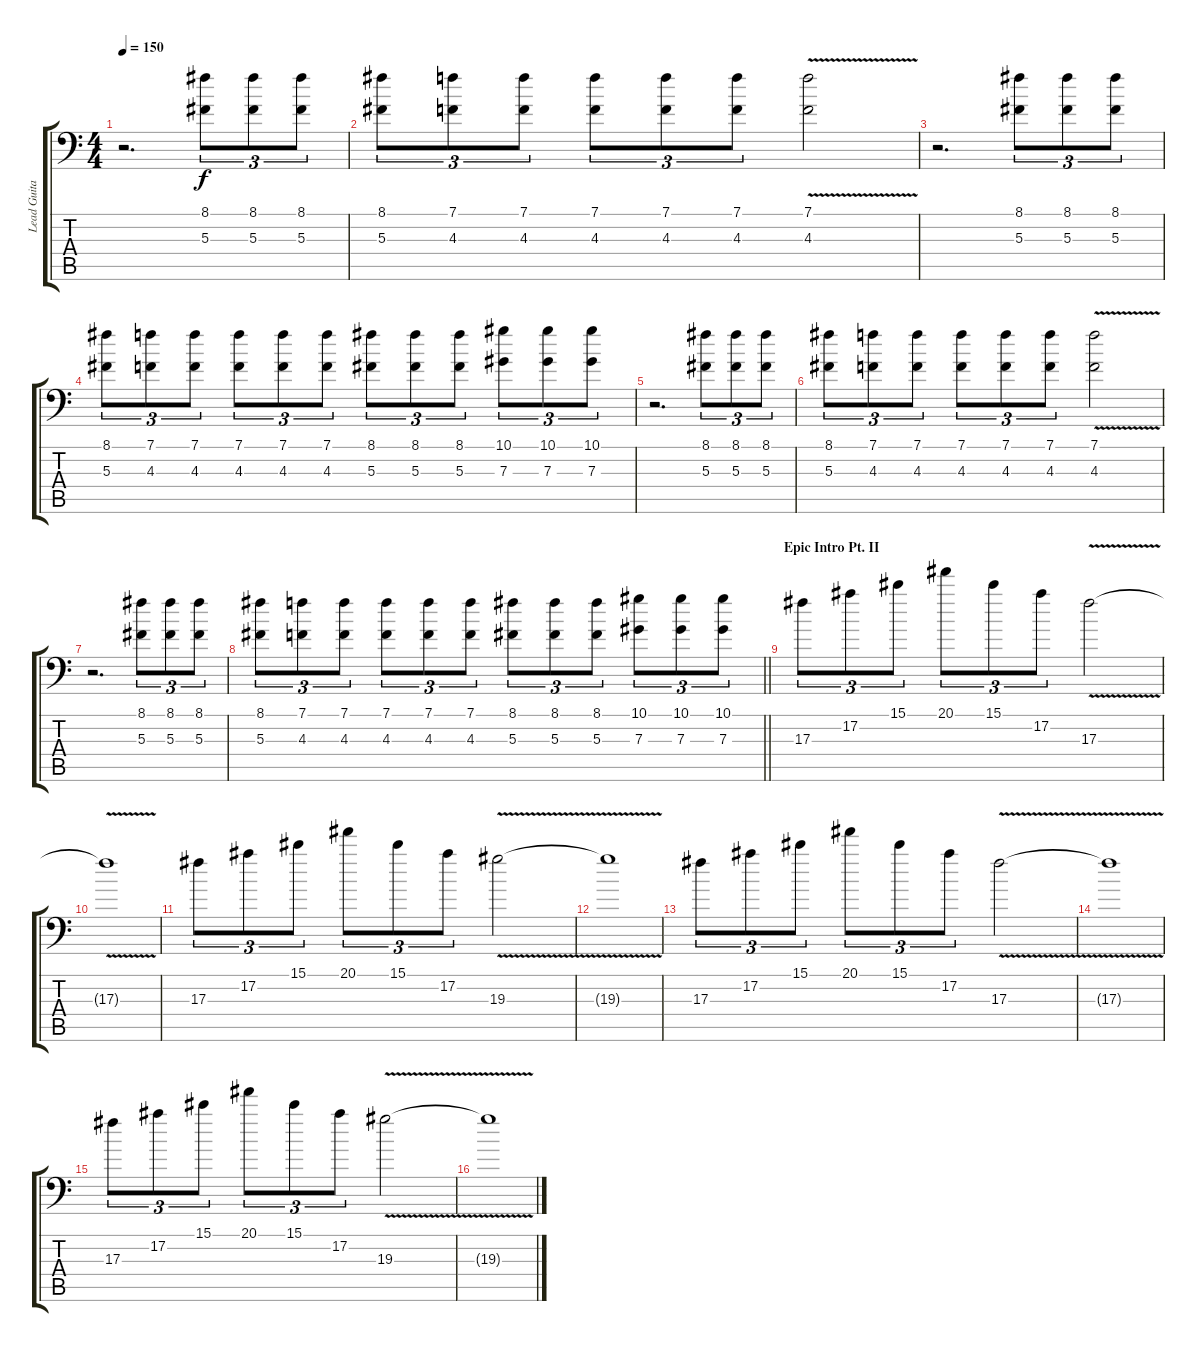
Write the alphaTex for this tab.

\track ("Lead Guitar II" "Lead Guita") {instrument distortionguitar}
\staff {score tabs}
\tuning (Bb3 F3 Db3 Ab2 Eb2 Bb1) {hide}
\ts (4 4)
\tempo 150
\clef f4
\ks c
r.2{d dy f} (8.1 5.3).8{tu (3 2)} (8.1 5.3).8{tu (3 2)} (8.1 5.3).8{tu (3 2)} |
(8.1 5.3).8{tu (3 2)} (7.1 4.3).8{tu (3 2)} (7.1 4.3).8{tu (3 2)} (7.1 4.3).8{tu (3 2)} (7.1 4.3).8{tu (3 2)} (7.1 4.3).8{tu (3 2)} (7.1{v} 4.3{v}).2 |
r.2{d} (8.1 5.3).8{tu (3 2)} (8.1 5.3).8{tu (3 2)} (8.1 5.3).8{tu (3 2)} |
(8.1 5.3).8{tu (3 2)} (7.1 4.3).8{tu (3 2)} (7.1 4.3).8{tu (3 2)} (7.1 4.3).8{tu (3 2)} (7.1 4.3).8{tu (3 2)} (7.1 4.3).8{tu (3 2)} (8.1 5.3).8{tu (3 2)} (8.1 5.3).8{tu (3 2)} (8.1 5.3).8{tu (3 2)} (10.1 7.3).8{tu (3 2)} (10.1 7.3).8{tu (3 2)} (10.1 7.3).8{tu (3 2)} |
r.2{d} (8.1 5.3).8{tu (3 2)} (8.1 5.3).8{tu (3 2)} (8.1 5.3).8{tu (3 2)} |
(8.1 5.3).8{tu (3 2)} (7.1 4.3).8{tu (3 2)} (7.1 4.3).8{tu (3 2)} (7.1 4.3).8{tu (3 2)} (7.1 4.3).8{tu (3 2)} (7.1 4.3).8{tu (3 2)} (7.1{v} 4.3{v}).2 |
r.2{d} (8.1 5.3).8{tu (3 2)} (8.1 5.3).8{tu (3 2)} (8.1 5.3).8{tu (3 2)} |
\barLineRight lightlight
(8.1 5.3).8{tu (3 2)} (7.1 4.3).8{tu (3 2)} (7.1 4.3).8{tu (3 2)} (7.1 4.3).8{tu (3 2)} (7.1 4.3).8{tu (3 2)} (7.1 4.3).8{tu (3 2)} (8.1 5.3).8{tu (3 2)} (8.1 5.3).8{tu (3 2)} (8.1 5.3).8{tu (3 2)} (10.1 7.3).8{tu (3 2)} (10.1 7.3).8{tu (3 2)} (10.1 7.3).8{tu (3 2)} |
\section ("" "Epic Intro Pt. II")
17.3.8{tu (3 2)} 17.2.8{tu (3 2)} 15.1.8{tu (3 2)} 20.1.8{tu (3 2)} 15.1.8{tu (3 2)} 17.2.8{tu (3 2)} 17.3{v}.2 |
17.3{t}.1 |
17.3.8{tu (3 2)} 17.2.8{tu (3 2)} 15.1.8{tu (3 2)} 20.1.8{tu (3 2)} 15.1.8{tu (3 2)} 17.2.8{tu (3 2)} 19.3{v}.2 |
19.3{t}.1 |
17.3.8{tu (3 2)} 17.2.8{tu (3 2)} 15.1.8{tu (3 2)} 20.1.8{tu (3 2)} 15.1.8{tu (3 2)} 17.2.8{tu (3 2)} 17.3{v}.2 |
17.3{t}.1 |
17.3.8{tu (3 2)} 17.2.8{tu (3 2)} 15.1.8{tu (3 2)} 20.1.8{tu (3 2)} 15.1.8{tu (3 2)} 17.2.8{tu (3 2)} 19.3{v}.2 |
19.3{t}.1
